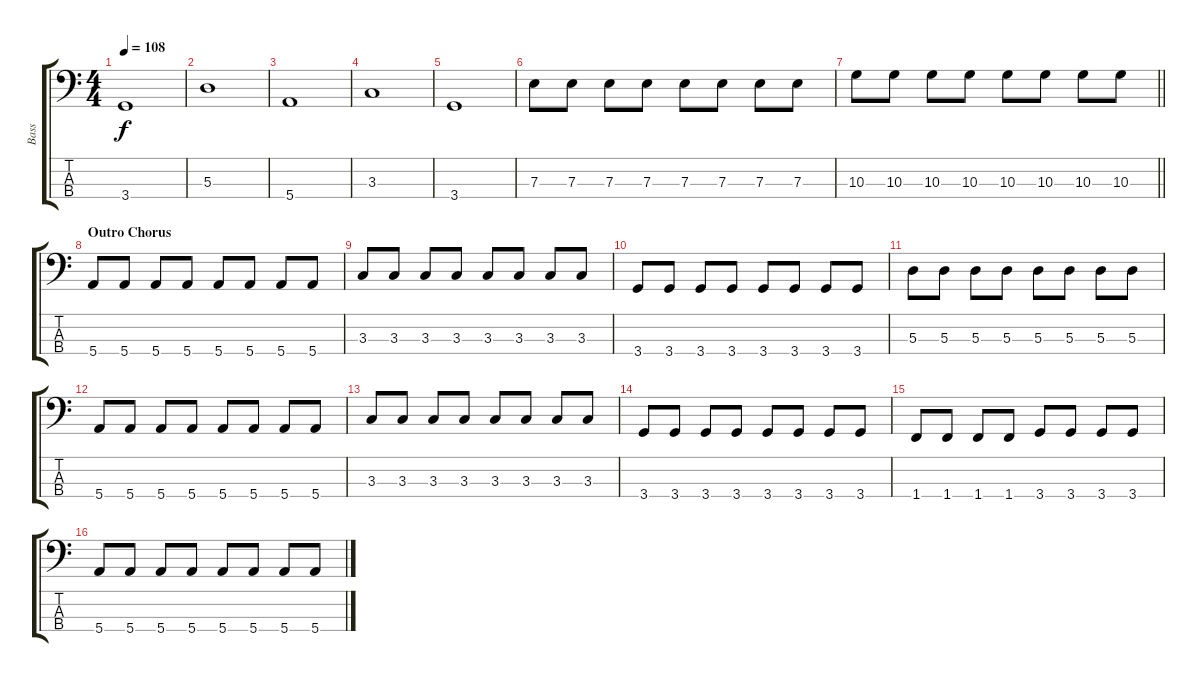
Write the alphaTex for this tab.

\track ("Bass" "Bass") {instrument electricbassfinger}
\staff {score tabs}
\tuning (G2 D2 A1 E1) {hide}
\ts (4 4)
\tempo 108
\clef f4
\ks c
3.4.1{dy f} |
5.3.1 |
5.4.1 |
3.3.1 |
3.4.1 |
7.3.8 7.3.8 7.3.8 7.3.8 7.3.8 7.3.8 7.3.8 7.3.8 |
\barLineRight lightlight
10.3.8 10.3.8 10.3.8 10.3.8 10.3.8 10.3.8 10.3.8 10.3.8 |
\section ("" "Outro Chorus")
5.4.8 5.4.8 5.4.8 5.4.8 5.4.8 5.4.8 5.4.8 5.4.8 |
3.3.8 3.3.8 3.3.8 3.3.8 3.3.8 3.3.8 3.3.8 3.3.8 |
3.4.8 3.4.8 3.4.8 3.4.8 3.4.8 3.4.8 3.4.8 3.4.8 |
5.3.8 5.3.8 5.3.8 5.3.8 5.3.8 5.3.8 5.3.8 5.3.8 |
5.4.8 5.4.8 5.4.8 5.4.8 5.4.8 5.4.8 5.4.8 5.4.8 |
3.3.8 3.3.8 3.3.8 3.3.8 3.3.8 3.3.8 3.3.8 3.3.8 |
3.4.8 3.4.8 3.4.8 3.4.8 3.4.8 3.4.8 3.4.8 3.4.8 |
1.4.8 1.4.8 1.4.8 1.4.8 3.4.8 3.4.8 3.4.8 3.4.8 |
5.4.8 5.4.8 5.4.8 5.4.8 5.4.8 5.4.8 5.4.8 5.4.8
